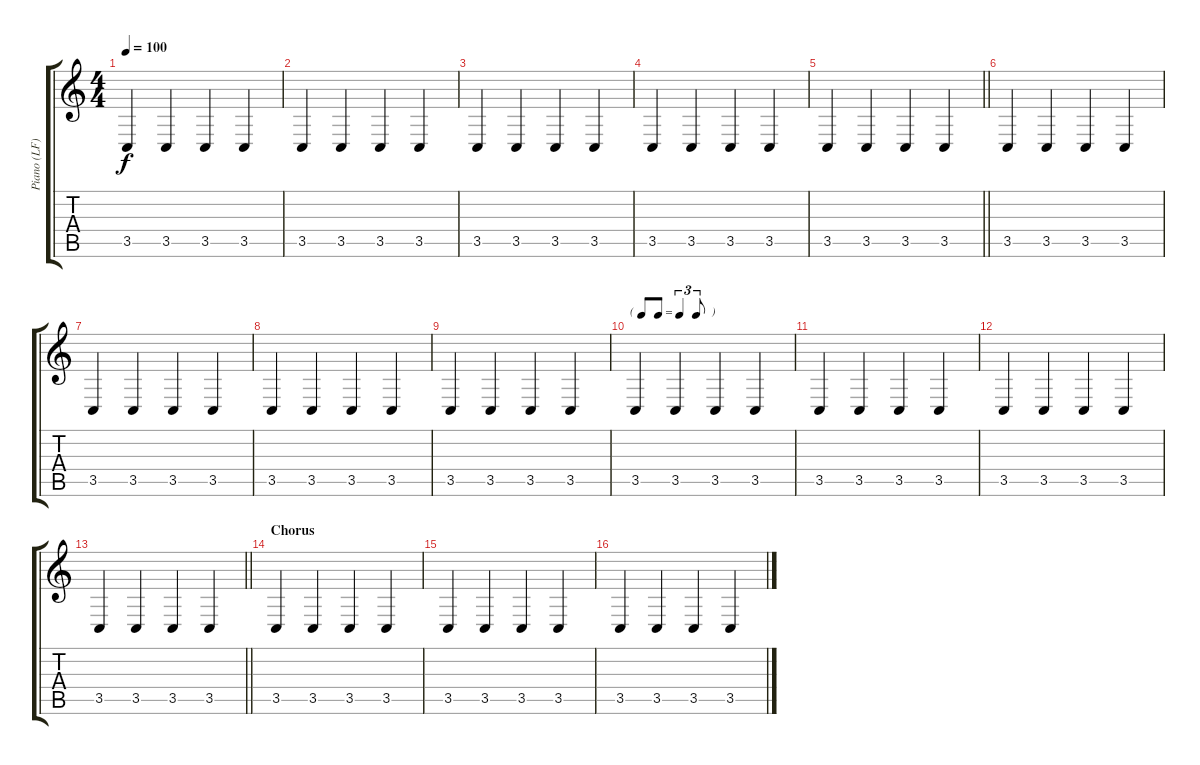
\track ("Piano (LF) Hand" "Piano (LF)") {instrument acousticgrandpiano}
\staff {score tabs}
\tuning (E4 B3 G3 D3 A2 E2) {hide}
\ts (4 4)
\tempo 100
\clef g2
\ks c
3.5.4{dy f} 3.5.4 3.5.4 3.5.4 |
3.5.4 3.5.4 3.5.4 3.5.4 |
3.5.4 3.5.4 3.5.4 3.5.4 |
3.5.4 3.5.4 3.5.4 3.5.4 |
\barLineRight lightlight
3.5.4 3.5.4 3.5.4 3.5.4 |
3.5.4 3.5.4 3.5.4 3.5.4 |
3.5.4 3.5.4 3.5.4 3.5.4 |
3.5.4 3.5.4 3.5.4 3.5.4 |
3.5.4 3.5.4 3.5.4 3.5.4 |
\tf triplet8th
3.5.4 3.5.4 3.5.4 3.5.4 |
3.5.4 3.5.4 3.5.4 3.5.4 |
3.5.4 3.5.4 3.5.4 3.5.4 |
\barLineRight lightlight
3.5.4 3.5.4 3.5.4 3.5.4 |
\section ("" "Chorus")
3.5.4 3.5.4 3.5.4 3.5.4 |
3.5.4 3.5.4 3.5.4 3.5.4 |
3.5.4 3.5.4 3.5.4 3.5.4
